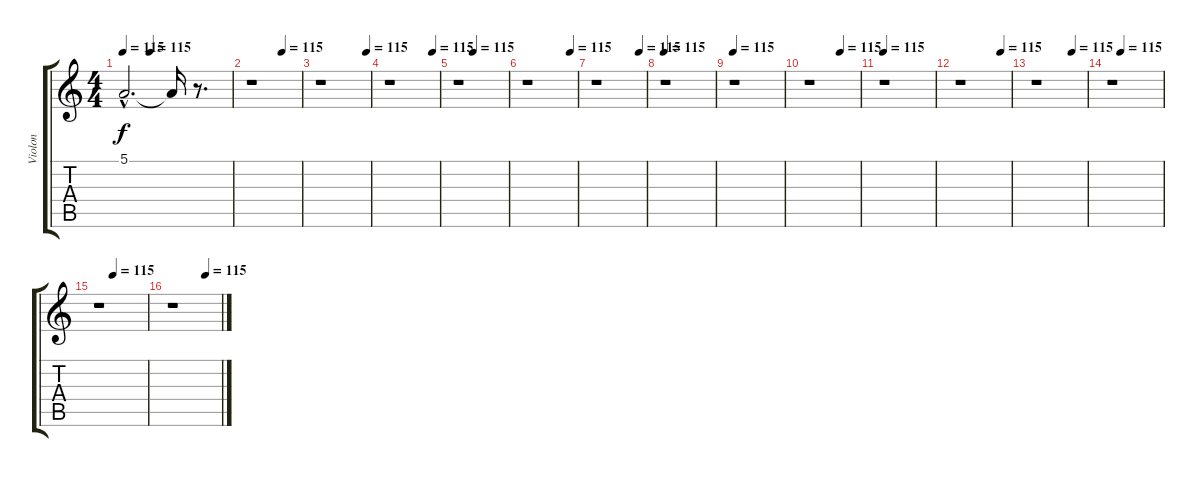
\track ("Violon" "Violon") {instrument violin}
\staff {score tabs}
\tuning (E4 B3 G3 D3 A2 E2) {hide}
\ts (4 4)
\tempo 115
\tempo (115 0.25)
\clef g2
\ks c
5.1{hac t}.2{d dy f} 5.1{t}.16 r.8{d} |
\tempo (115 0.625)
r.1 |
\tempo (115 0.9375)
r.1 |
\tempo (115 0.875)
r.1 |
\tempo (115 0.3125)
r.1 |
\tempo (115 0.875)
r.1 |
\tempo (115 0.875)
r.1 |
\tempo 115
r.1 |
\tempo 115
r.1 |
\tempo (115 0.625)
r.1 |
\tempo 115
r.1 |
\tempo (115 0.8125)
r.1 |
\tempo (115 0.71875)
r.1 |
\tempo (115 0.1875)
r.1 |
\tempo (115 0.3125)
r.1 |
\tempo (115 0.6875)
r.1
